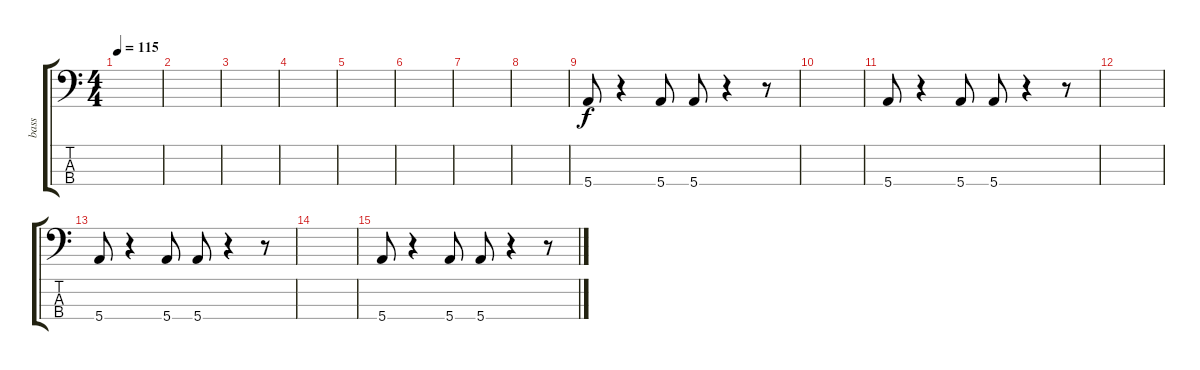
\track ("bass" "bass") {instrument acousticbass}
\staff {score tabs}
\tuning (G2 D2 A1 E1) {hide}
\ts (4 4)
\tempo 115
\clef f4
\ks c
|
|
|
|
|
|
|
|
5.4.8 r.4 5.4.8 5.4.8 r.4 r.8 |
|
5.4.8 r.4 5.4.8 5.4.8 r.4 r.8 |
|
5.4.8 r.4 5.4.8 5.4.8 r.4 r.8 |
|
5.4.8 r.4 5.4.8 5.4.8 r.4 r.8
